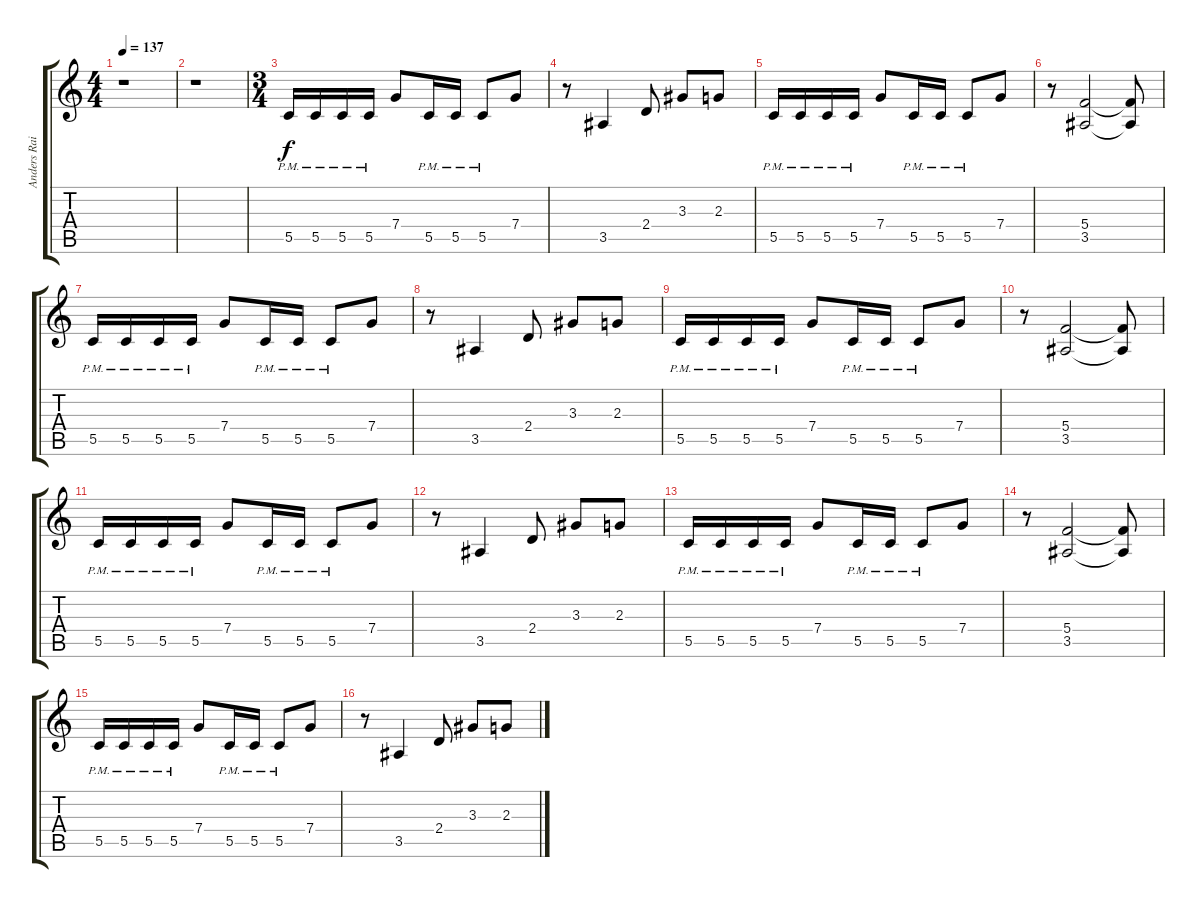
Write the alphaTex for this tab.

\track ("Anders Rain" "Anders Rai") {instrument overdrivenguitar}
\staff {score tabs}
\tuning (D4 A3 F3 C3 G2 D2) {hide}
\ts (4 4)
\tempo 137
\clef g2
\ks c
r.1{dy f} |
r.1 |
\ts (3 4)
5.5{pm}.16 5.5{pm}.16 5.5{pm}.16 5.5{pm}.16 7.4.8 5.5{pm}.16 5.5{pm}.16 5.5{pm}.8 7.4.8 |
r.8 3.5.4 2.4.8 3.3.8 2.3.8 |
5.5{pm}.16 5.5{pm}.16 5.5{pm}.16 5.5{pm}.16 7.4.8 5.5{pm}.16 5.5{pm}.16 5.5{pm}.8 7.4.8 |
r.8 (5.4 3.5).2 (5.4{t} 3.5{t}).8 |
5.5{pm}.16 5.5{pm}.16 5.5{pm}.16 5.5{pm}.16 7.4.8 5.5{pm}.16 5.5{pm}.16 5.5{pm}.8 7.4.8 |
r.8 3.5.4 2.4.8 3.3.8 2.3.8 |
5.5{pm}.16 5.5{pm}.16 5.5{pm}.16 5.5{pm}.16 7.4.8 5.5{pm}.16 5.5{pm}.16 5.5{pm}.8 7.4.8 |
r.8 (5.4 3.5).2 (5.4{t} 3.5{t}).8 |
5.5{pm}.16 5.5{pm}.16 5.5{pm}.16 5.5{pm}.16 7.4.8 5.5{pm}.16 5.5{pm}.16 5.5{pm}.8 7.4.8 |
r.8 3.5.4 2.4.8 3.3.8 2.3.8 |
5.5{pm}.16 5.5{pm}.16 5.5{pm}.16 5.5{pm}.16 7.4.8 5.5{pm}.16 5.5{pm}.16 5.5{pm}.8 7.4.8 |
r.8 (5.4 3.5).2 (5.4{t} 3.5{t}).8 |
5.5{pm}.16 5.5{pm}.16 5.5{pm}.16 5.5{pm}.16 7.4.8 5.5{pm}.16 5.5{pm}.16 5.5{pm}.8 7.4.8 |
r.8 3.5.4 2.4.8 3.3.8 2.3.8
